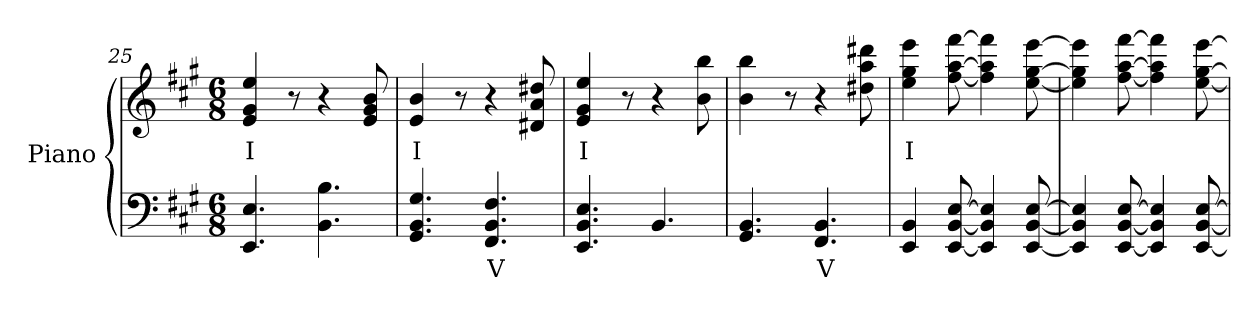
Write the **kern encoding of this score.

**kern	**text	**kern	**text
*part1	*part1	*part1	*part1
*staff2	*staff2	*staff1	*staff1
*I"Piano	*	*	*
*I'Pno	*	*	*
*clefF4	*	*clefG2	*
*k[f#c#g#]	*	*k[f#c#g#]	*
*M6/8	*	*M6/8	*
=25	=25	=25	=25
!	!	!	!LO:LY:b
4.EE/ 4.E/	.	4e/ 4g#/ 4ee/	I
.	.	8r	.
4.BB\ 4.B\	.	4r	.
.	.	8e/ 8g#/ 8b/	.
=26	=26	=26	=26
!	!	!	!LO:LY:b
4.GG#/ 4.BB/ 4.G#/	.	4e/ 4b/	I
.	.	8r	.
!	!LO:LY:b	!	!
4.FF#/ 4.BB/ 4.F#/	V	4r	.
.	.	8d#X/ 8a/ 8dd#X/	.
=27	=27	=27	=27
!	!	!	!LO:LY:b
4.EE/ 4.BB/ 4.E/	.	4e/ 4g#/ 4ee/	I
.	.	8r	.
4.BB/	.	4r	.
.	.	8b\ 8bb\	.
=28	=28	=28	=28
4.GG#/ 4.BB/	.	4b\ 4bb\	.
.	.	8r	.
!	!LO:LY:b	!	!
4.FF#/ 4.BB/	V	4r	.
.	.	8dd#X\ 8aa\ 8ddd#X\	.
!!LO:LB:g=z
=29	=29	=29	=29
!	!	!	!LO:LY:b
4EE/ 4BB/	.	4ee\ 4gg#\ 4eee\	I
[8EE/ [8BB/ [8E/	.	[8ff#\ [8aa\ [8fff#\	.
4EE/] 4BB/] 4E/]	.	4ff#\] 4aa\] 4fff#\]	.
[8EE/ [8BB/ [8E/	.	[8ee\ [8gg#\ [8eee\	.
=30	=30	=30	=30
4EE/] 4BB/] 4E/]	.	4ee\] 4gg#\] 4eee\]	.
[8EE/ [8BB/ [8E/	.	[8ff#\ [8aa\ [8fff#\	.
4EE/] 4BB/] 4E/]	.	4ff#\] 4aa\] 4fff#\]	.
[8EE/ [8BB/ [8E/	.	[8ee\ [8gg#\ [8eee\	.
=	=	=	=
*-	*-	*-	*-
